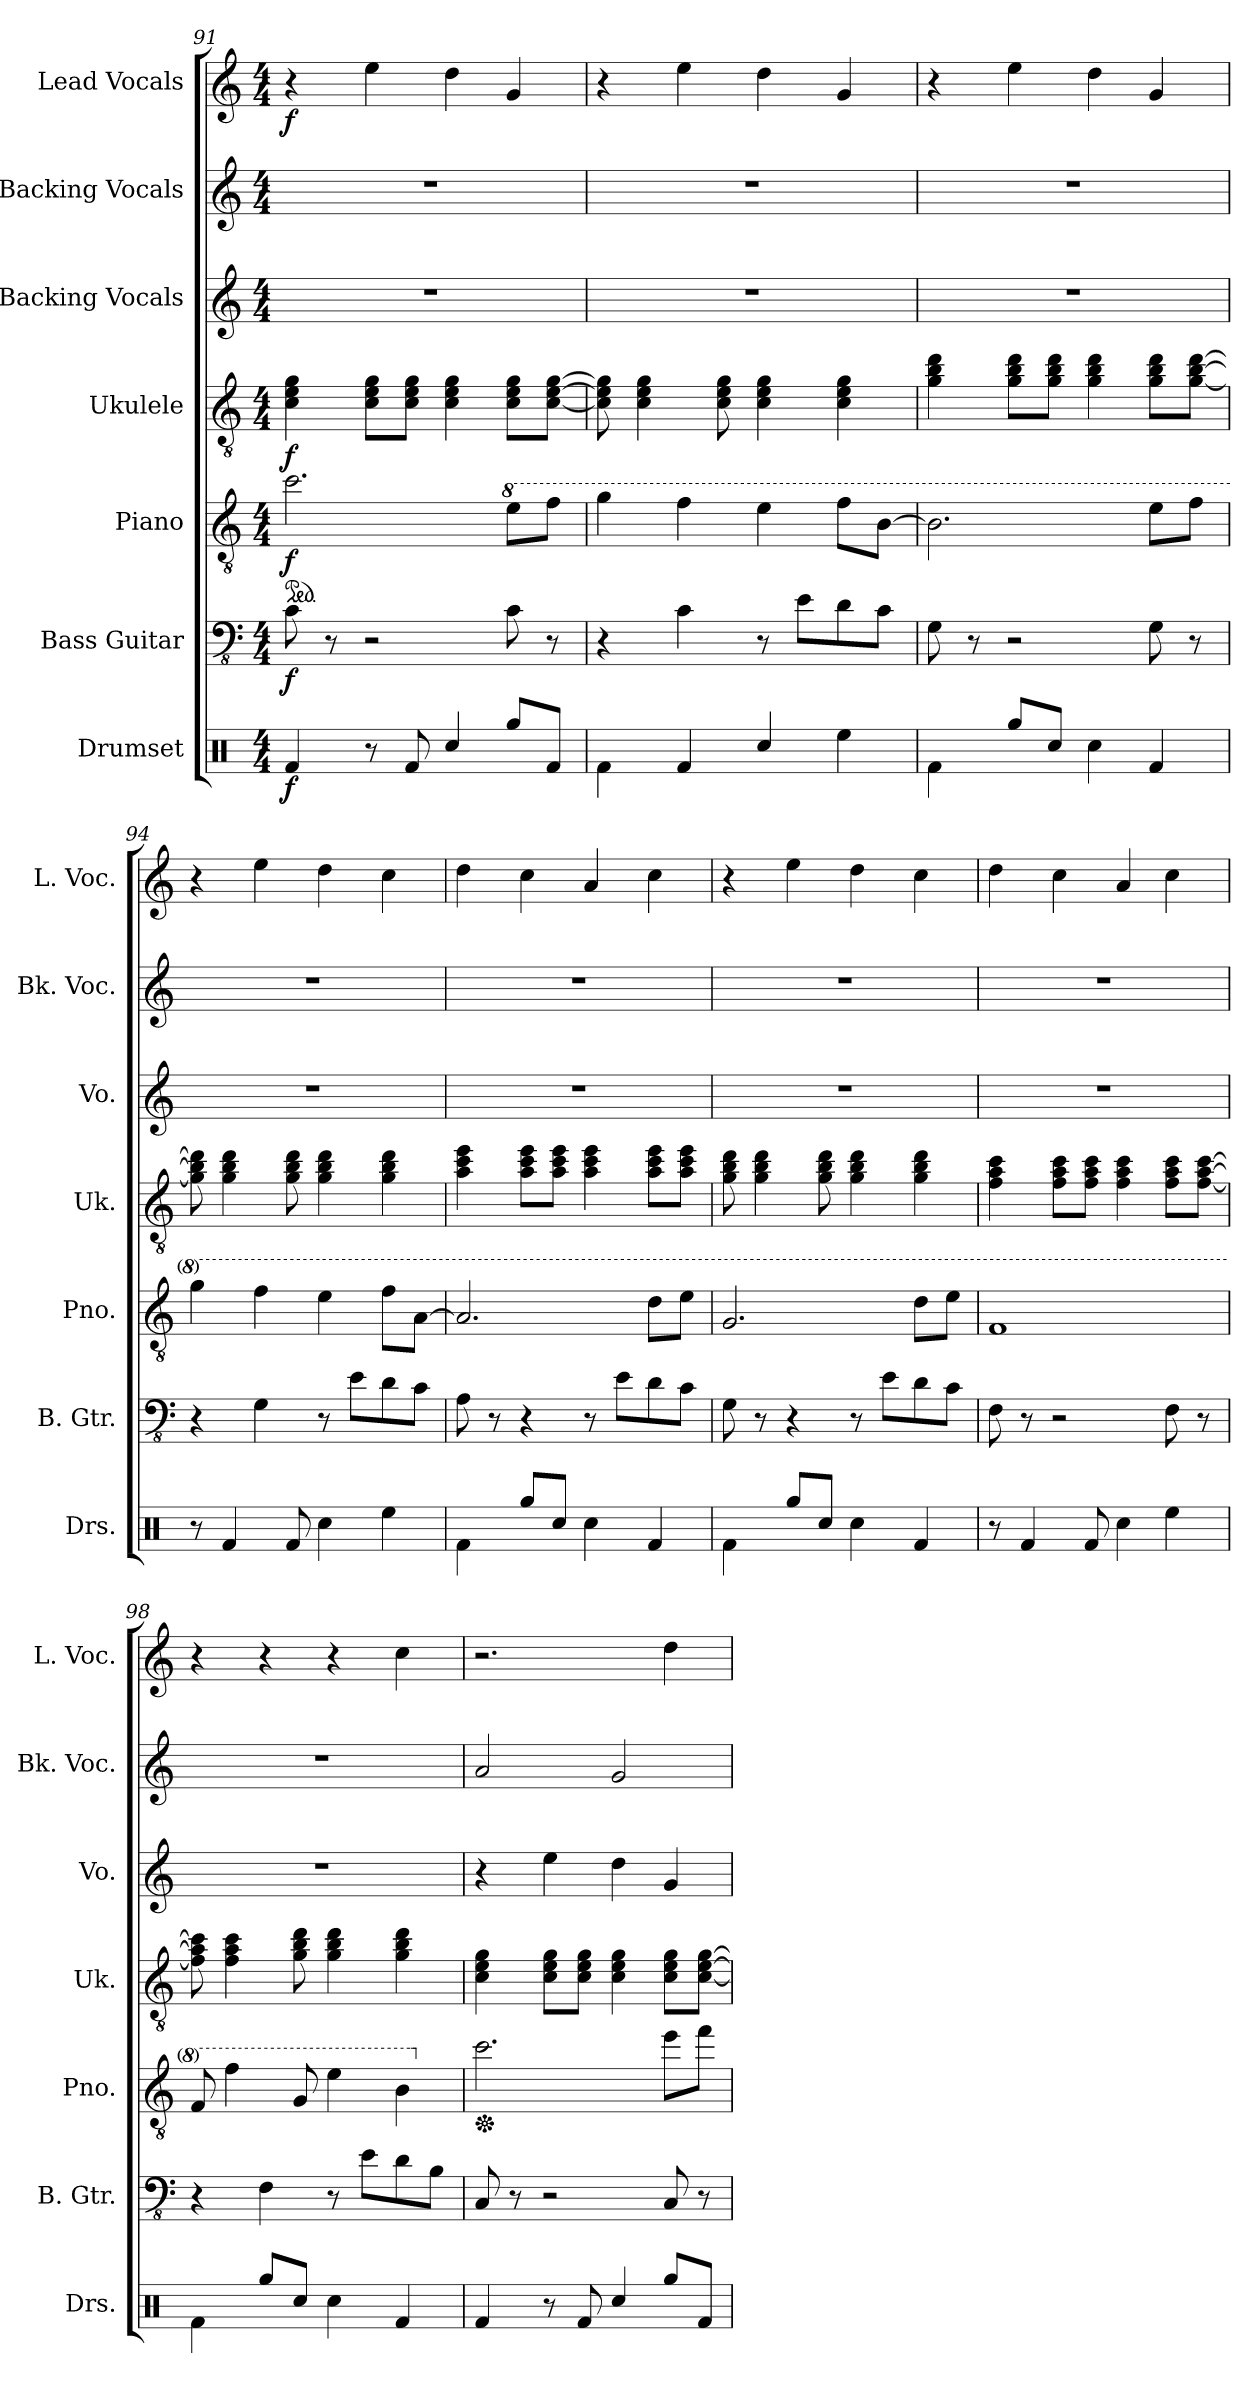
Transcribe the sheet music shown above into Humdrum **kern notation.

**kern	**dynam	**kern	**dynam	**kern	**dynam	**kern	**dynam	**kern	**kern	**kern	**dynam
*part7	*part7	*part6	*part6	*part5	*part5	*part4	*part4	*part3	*part2	*part1	*part1
*staff7	*staff7	*staff6	*staff6	*staff5	*staff5	*staff4	*staff4	*staff3	*staff2	*staff1	*staff1
*I"Drumset	*	*I"Bass Guitar	*	*I"Piano	*	*I"Ukulele	*	*I"Backing Vocals	*I"Backing Vocals	*I"Lead Vocals	*
*I'Drs.	*	*I'B. Gtr.	*	*I'Pno.	*	*I'Uk.	*	*I'Vo.	*I'Bk. Voc.	*I'L. Voc.	*
*clefX	*	*clefFv4	*	*clefGv2	*	*clefGv2	*	*clefG2	*clefG2	*clefG2	*
*k[]	*	*k[]	*	*k[]	*	*k[]	*	*k[]	*k[]	*k[]	*
*M4/4	*	*M4/4	*	*M4/4	*	*M4/4	*	*M4/4	*M4/4	*M4/4	*
*	*	*	*	*ped	*	*	*	*	*	*	*
=91	=91	=91	=91	=91	=91	=91	=91	=91	=91	=91	=91
!	!LO:DY:b	!	!LO:DY:b	!	!LO:DY:b	!	!LO:DY:b	!	!	!	!LO:DY:b
4Rf/	f	8C\	f	2.cc\	f	4c\ 4e\ 4g\	f	1r	1r	4r	f
.	.	8r	.	.	.	.	.	.	.	.	.
8r	.	2r	.	.	.	8c\ 8e\ 8g\L	.	.	.	4ee\	.
8Rf/	.	.	.	.	.	8c\ 8e\ 8g\J	.	.	.	.	.
4Rcc/	.	.	.	.	.	4c\ 4e\ 4g\	.	.	.	4dd\	.
*	*	*	*	*8va	*	*	*	*	*	*	*
8Rgg/L	.	8C\	.	8ee\L	.	8c\ 8e\ 8g\L	.	.	.	4g/	.
8Rf/J	.	8r	.	8ff\J	.	[8c\ [8e\ [8g\J	.	.	.	.	.
=92	=92	=92	=92	=92	=92	=92	=92	=92	=92	=92	=92
4Rf\	.	4r	.	4gg\	.	8c\] 8e\] 8g\]	.	1r	1r	4r	.
.	.	.	.	.	.	4c\ 4e\ 4g\	.	.	.	.	.
4Rf/	.	4C\	.	4ff\	.	.	.	.	.	4ee\	.
.	.	.	.	.	.	8c\ 8e\ 8g\	.	.	.	.	.
4Rcc/	.	8r	.	4ee\	.	4c\ 4e\ 4g\	.	.	.	4dd\	.
.	.	8E\L	.	.	.	.	.	.	.	.	.
4Ree\	.	8D\	.	8ff\L	.	4c\ 4e\ 4g\	.	.	.	4g/	.
.	.	8C\J	.	[8b\J	.	.	.	.	.	.	.
=93	=93	=93	=93	=93	=93	=93	=93	=93	=93	=93	=93
4Rf\	.	8GG\	.	2.b\]	.	4g\ 4b\ 4dd\	.	1r	1r	4r	.
.	.	8r	.	.	.	.	.	.	.	.	.
8Rgg/L	.	2r	.	.	.	8g\ 8b\ 8dd\L	.	.	.	4ee\	.
8Rcc/J	.	.	.	.	.	8g\ 8b\ 8dd\J	.	.	.	.	.
4Rcc\	.	.	.	.	.	4g\ 4b\ 4dd\	.	.	.	4dd\	.
4Rf/	.	8GG\	.	8ee\L	.	8g\ 8b\ 8dd\L	.	.	.	4g/	.
.	.	8r	.	8ff\J	.	[8g\ [8b\ [8dd\J	.	.	.	.	.
!!LO:PB:g=z
=94	=94	=94	=94	=94	=94	=94	=94	=94	=94	=94	=94
8r	.	4r	.	4gg\	.	8g\] 8b\] 8dd\]	.	1r	1r	4r	.
4Rf/	.	.	.	.	.	4g\ 4b\ 4dd\	.	.	.	.	.
.	.	4GG\	.	4ff\	.	.	.	.	.	4ee\	.
8Rf/	.	.	.	.	.	8g\ 8b\ 8dd\	.	.	.	.	.
4Rcc\	.	8r	.	4ee\	.	4g\ 4b\ 4dd\	.	.	.	4dd\	.
.	.	8E\L	.	.	.	.	.	.	.	.	.
4Ree\	.	8D\	.	8ff\L	.	4g\ 4b\ 4dd\	.	.	.	4cc\	.
.	.	8C\J	.	[8a\J	.	.	.	.	.	.	.
=95	=95	=95	=95	=95	=95	=95	=95	=95	=95	=95	=95
4Rf\	.	8AA\	.	2.a/]	.	4a\ 4cc\ 4ee\	.	1r	1r	4dd\	.
.	.	8r	.	.	.	.	.	.	.	.	.
8Rgg/L	.	4r	.	.	.	8a\ 8cc\ 8ee\L	.	.	.	4cc\	.
8Rcc/J	.	.	.	.	.	8a\ 8cc\ 8ee\J	.	.	.	.	.
4Rcc\	.	8r	.	.	.	4a\ 4cc\ 4ee\	.	.	.	4a/	.
.	.	8E\L	.	.	.	.	.	.	.	.	.
4Rf/	.	8D\	.	8dd\L	.	8a\ 8cc\ 8ee\L	.	.	.	4cc\	.
.	.	8C\J	.	8ee\J	.	8a\ 8cc\ 8ee\J	.	.	.	.	.
=96	=96	=96	=96	=96	=96	=96	=96	=96	=96	=96	=96
4Rf\	.	8GG\	.	2.g/	.	8g\ 8b\ 8dd\	.	1r	1r	4r	.
.	.	8r	.	.	.	4g\ 4b\ 4dd\	.	.	.	.	.
8Rgg/L	.	4r	.	.	.	.	.	.	.	4ee\	.
8Rcc/J	.	.	.	.	.	8g\ 8b\ 8dd\	.	.	.	.	.
4Rcc\	.	8r	.	.	.	4g\ 4b\ 4dd\	.	.	.	4dd\	.
.	.	8E\L	.	.	.	.	.	.	.	.	.
4Rf/	.	8D\	.	8dd\L	.	4g\ 4b\ 4dd\	.	.	.	4cc\	.
.	.	8C\J	.	8ee\J	.	.	.	.	.	.	.
=97	=97	=97	=97	=97	=97	=97	=97	=97	=97	=97	=97
8r	.	8FF\	.	1f	.	4f\ 4a\ 4cc\	.	1r	1r	4dd\	.
4Rf/	.	8r	.	.	.	.	.	.	.	.	.
.	.	2r	.	.	.	8f\ 8a\ 8cc\L	.	.	.	4cc\	.
8Rf/	.	.	.	.	.	8f\ 8a\ 8cc\J	.	.	.	.	.
4Rcc\	.	.	.	.	.	4f\ 4a\ 4cc\	.	.	.	4a/	.
4Ree\	.	8FF\	.	.	.	8f\ 8a\ 8cc\L	.	.	.	4cc\	.
.	.	8r	.	.	.	[8f\ [8a\ [8cc\J	.	.	.	.	.
!!LO:PB:g=z
=98	=98	=98	=98	=98	=98	=98	=98	=98	=98	=98	=98
4Rf\	.	4r	.	8f/	.	8f\] 8a\] 8cc\]	.	1r	1r	4r	.
.	.	.	.	4ff\	.	4f\ 4a\ 4cc\	.	.	.	.	.
8Rgg/L	.	4FF\	.	.	.	.	.	.	.	4r	.
8Rcc/J	.	.	.	8g/	.	8g\ 8b\ 8dd\	.	.	.	.	.
4Rcc\	.	8r	.	4ee\	.	4g\ 4b\ 4dd\	.	.	.	4r	.
.	.	8E\L	.	.	.	.	.	.	.	.	.
4Rf/	.	8D\	.	4b\	.	4g\ 4b\ 4dd\	.	.	.	4cc\	.
.	.	8BB\J	.	.	.	.	.	.	.	.	.
=99	=99	=99	=99	=99	=99	=99	=99	=99	=99	=99	=99
*	*	*	*	*Xped	*	*	*	*	*	*	*
*	*	*	*	*X8va	*	*	*	*	*	*	*
4Rf/	.	8CC/	.	2.cc\	.	4c\ 4e\ 4g\	.	4r	2a/	2.r	.
.	.	8r	.	.	.	.	.	.	.	.	.
8r	.	2r	.	.	.	8c\ 8e\ 8g\L	.	4ee\	.	.	.
8Rf/	.	.	.	.	.	8c\ 8e\ 8g\J	.	.	.	.	.
4Rcc/	.	.	.	.	.	4c\ 4e\ 4g\	.	4dd\	2g/	.	.
8Rgg/L	.	8CC/	.	8ee\L	.	8c\ 8e\ 8g\L	.	4g/	.	4dd\	.
8Rf/J	.	8r	.	8ff\J	.	[8c\ [8e\ [8g\J	.	.	.	.	.
=	=	=	=	=	=	=	=	=	=	=	=
*-	*-	*-	*-	*-	*-	*-	*-	*-	*-	*-	*-
